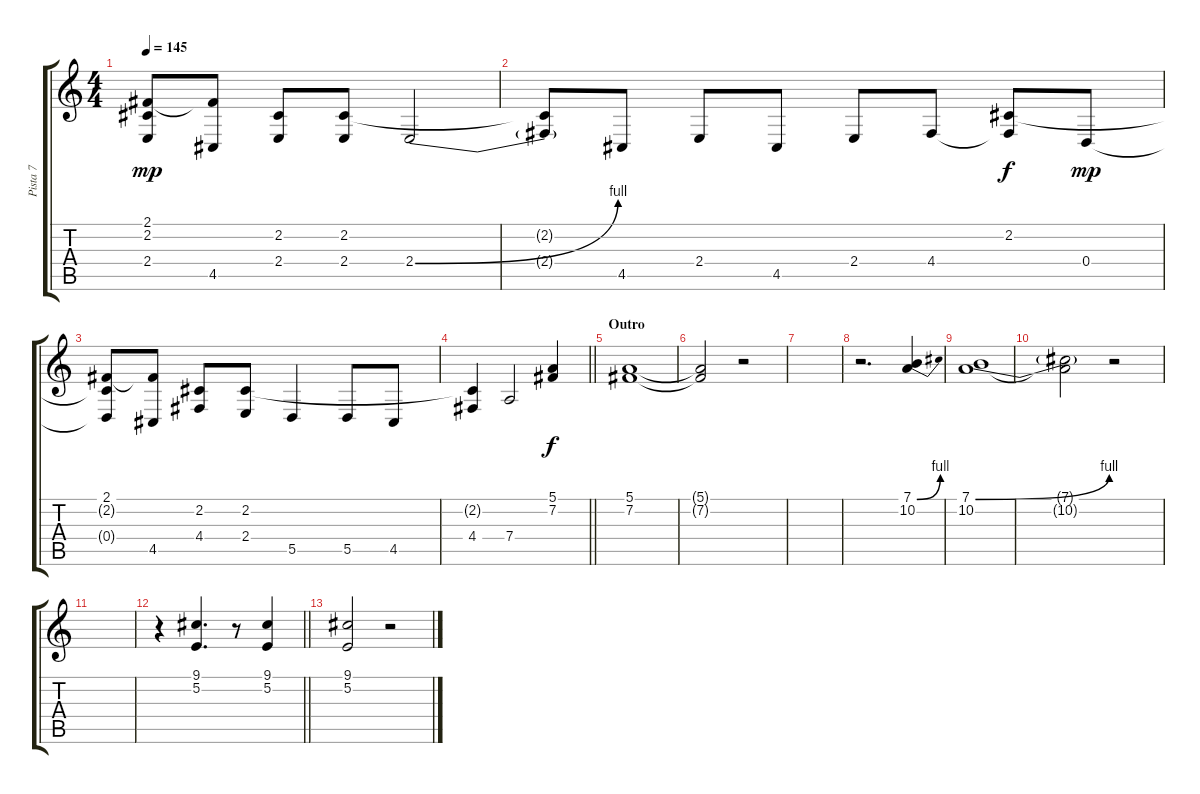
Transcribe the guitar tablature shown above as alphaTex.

\track ("Pista 7" "Pista 7") {instrument tenorsax}
\staff {score tabs}
\tuning (E4 B3 G3 D3 A2 D2) {hide}
\ts (4 4)
\tempo 145
\clef g2
\ks c
(2.1 2.2{t} 2.4{t}).8{dy mp} (2.1{t} 4.5).8 (2.2 2.4).8 (2.2 2.4).8 2.4{be (bend 0 0 60 4)}.2 |
(2.2{t} 2.4{t}).8 4.5.8 2.4.8 4.5.8 2.4.8 4.4.8 (2.2 4.4{t}).8{dy f} 0.4.8{dy mp} |
(2.1 2.2{t} 0.4{t}).8 (2.1{t} 4.5).8 (2.2 4.4).8 (2.2 2.4).8 5.5.4 5.5.8 4.5.8 |
\barLineRight lightlight
(2.2{t} 4.4).4 7.4.2 (5.1 7.2).4{dy f} |
\section ("" "Outro")
(5.1 7.2).1 |
(5.1{t} 7.2{t}).2 r.2 |
|
r.2{d} (7.1{be (bend 0 0 60 4)} 10.2).4 |
(7.1{be (bend 0 0 60 4)} 10.2).1 |
(7.1{t} 10.2{t}).2 r.2 |
|
\barLineRight lightlight
r.4 (9.1 5.2).4{d} r.8 (9.1 5.2).4 |
(9.1 5.2).2 r.2
